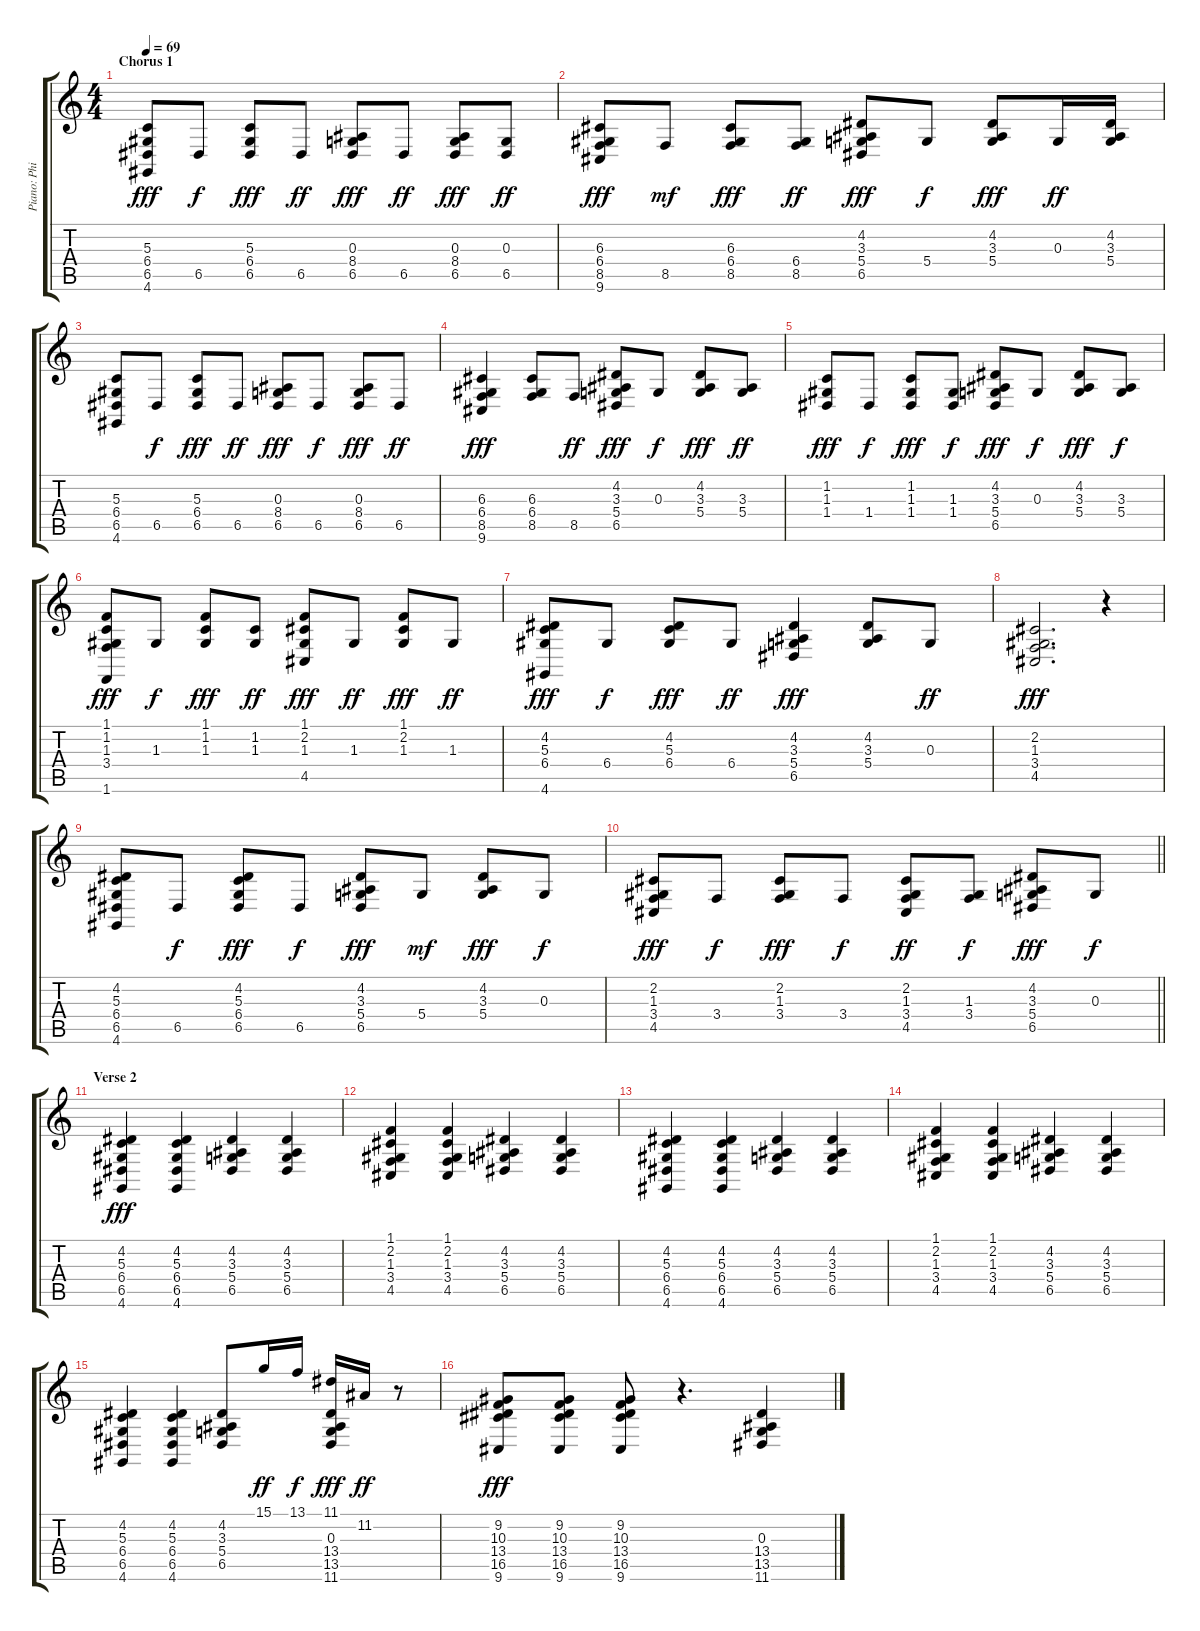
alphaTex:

\track ("Piano: Phillip Ashley" "Piano: Phi") {instrument electricgrandpiano}
\staff {score tabs}
\tuning (E4 B3 G3 D3 A2 E2) {hide}
\ts (4 4)
\section ("" "Chorus 1")
\tempo 69
\clef g2
\ks c
(5.3 6.4 6.5 4.6).8{dy fff} 6.5.8{dy f} (5.3 6.4 6.5).8{dy fff} 6.5.8{dy ff} (0.3 8.4 6.5).8{dy fff} 6.5.8{dy ff} (0.3 8.4 6.5).8{dy fff} (0.3 6.5).8{dy ff} |
(6.3 6.4 8.5 9.6).8{dy fff} 8.5.8{dy mf} (6.3 6.4 8.5).8{dy fff} (6.4 8.5).8{dy ff} (4.2 3.3 5.4 6.5).8{dy fff} 5.4.8{dy f} (4.2 3.3 5.4).8{dy fff} 0.3.16{dy ff} (4.2 3.3 5.4).16 |
(5.3 6.4 6.5 4.6).8 6.5.8{dy f} (5.3 6.4 6.5).8{dy fff} 6.5.8{dy ff} (0.3 8.4 6.5).8{dy fff} 6.5.8{dy f} (0.3 8.4 6.5).8{dy fff} 6.5.8{dy ff} |
(6.3 6.4 8.5 9.6).4{dy fff} (6.3 6.4 8.5).8 8.5.8{dy ff} (4.2 3.3 5.4 6.5).8{dy fff} 0.3.8{dy f} (4.2 3.3 5.4).8{dy fff} (3.3 5.4).8{dy ff} |
(1.2 1.3 1.4).8{dy fff} 1.4.8{dy f} (1.2 1.3 1.4).8{dy fff} (1.3 1.4).8{dy f} (4.2 3.3 5.4 6.5).8{dy fff} 0.3.8{dy f} (4.2 3.3 5.4).8{dy fff} (3.3 5.4).8{dy f} |
(1.1 1.2 1.3 3.4 1.6).8{dy fff} 1.3.8{dy f} (1.1 1.2 1.3).8{dy fff} (1.2 1.3).8{dy ff} (1.1 2.2 1.3 4.5).8{dy fff} 1.3.8{dy ff} (1.1 2.2 1.3).8{dy fff} 1.3.8{dy ff} |
(4.2 5.3 6.4 4.6).8{dy fff} 6.4.8{dy f} (4.2 5.3 6.4).8{dy fff} 6.4.8{dy ff} (4.2 3.3 5.4 6.5).4{dy fff} (4.2 3.3 5.4).8 0.3.8{dy ff} |
(2.2 1.3 3.4 4.5).2{d dy fff} r.4 |
(4.2 5.3 6.4 6.5 4.6).8 6.5.8{dy f} (4.2 5.3 6.4 6.5).8{dy fff} 6.5.8{dy f} (4.2 3.3 5.4 6.5).8{dy fff} 5.4.8{dy mf} (4.2 3.3 5.4).8{dy fff} 0.3.8{dy f} |
\barLineRight lightlight
(2.2 1.3 3.4 4.5).8{dy fff} 3.4.8{dy f} (2.2 1.3 3.4).8{dy fff} 3.4.8{dy f} (2.2 1.3 3.4 4.5).8{dy ff} (1.3 3.4).8{dy f} (4.2 3.3 5.4 6.5).8{dy fff} 0.3.8{dy f} |
\section ("" "Verse 2")
(4.2 5.3 6.4 6.5 4.6).4{dy fff} (4.2 5.3 6.4 6.5 4.6).4 (4.2 3.3 5.4 6.5).4 (4.2 3.3 5.4 6.5).4 |
(1.1 2.2 1.3 3.4 4.5).4 (1.1 2.2 1.3 3.4 4.5).4 (4.2 3.3 5.4 6.5).4 (4.2 3.3 5.4 6.5).4 |
(4.2 5.3 6.4 6.5 4.6).4 (4.2 5.3 6.4 6.5 4.6).4 (4.2 3.3 5.4 6.5).4 (4.2 3.3 5.4 6.5).4 |
(1.1 2.2 1.3 3.4 4.5).4 (1.1 2.2 1.3 3.4 4.5).4 (4.2 3.3 5.4 6.5).4 (4.2 3.3 5.4 6.5).4 |
(4.2 5.3 6.4 6.5 4.6).4 (4.2 5.3 6.4 6.5 4.6).4 (4.2 3.3 5.4 6.5).8 15.1.16{dy ff} 13.1.16{dy f} (11.1 0.3 13.4 13.5 11.6).16{dy fff} 11.2.16{dy ff} r.8 |
(9.2 10.3 13.4 16.5 9.6).8{dy fff} (9.2 10.3 13.4 16.5 9.6).8 (9.2 10.3 13.4 16.5 9.6).8 r.4{d} (0.3 13.4 13.5 11.6).4
